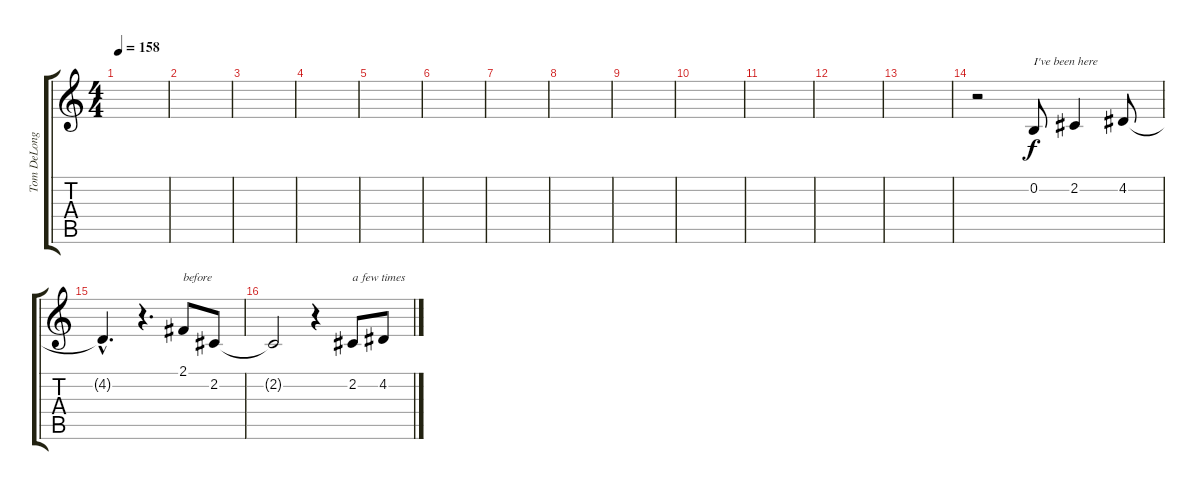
\track ("Tom DeLonge - Vocal" "Tom DeLong") {instrument lead2sawtooth}
\staff {score tabs}
\tuning (E4 B3 G3 D3 A2 E2) {hide}
\ts (4 4)
\tempo 158
\clef g2
\ks c
|
|
|
|
|
|
|
|
|
|
|
|
|
r.2 0.2.8{txt "I've been here "} 2.2.4 4.2.8 |
4.2{hac t}.4{d} r.4{d} 2.1.8{txt "before "} 2.2.8 |
2.2{t}.2 r.4 2.2.8{txt "a few times"} 4.2.8
